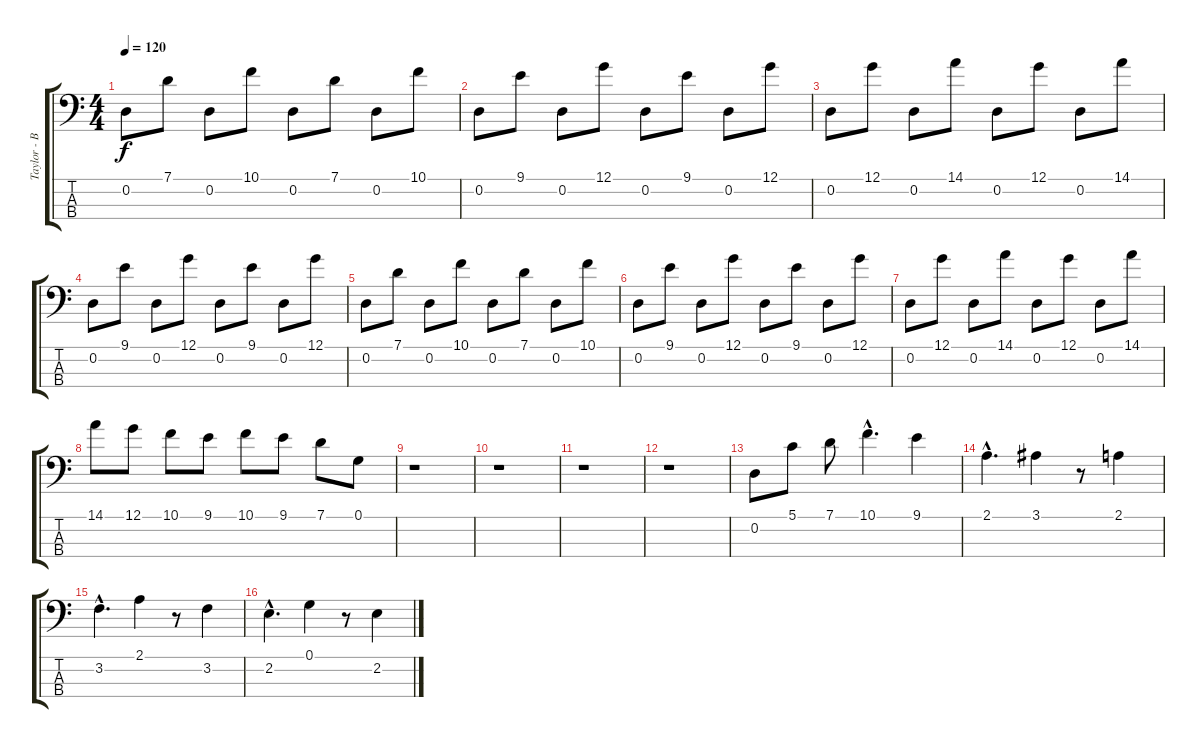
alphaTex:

\track ("Taylor - Bass" "Taylor - B") {instrument electricbassfinger}
\staff {score tabs}
\tuning (G2 D2 A1 E1) {hide}
\ts (4 4)
\tempo 120
\clef f4
\ks c
0.2.8{dy f} 7.1.8 0.2.8 10.1.8 0.2.8 7.1.8 0.2.8 10.1.8 |
0.2.8 9.1.8 0.2.8 12.1.8 0.2.8 9.1.8 0.2.8 12.1.8 |
0.2.8 12.1.8 0.2.8 14.1.8 0.2.8 12.1.8 0.2.8 14.1.8 |
0.2.8 9.1.8 0.2.8 12.1.8 0.2.8 9.1.8 0.2.8 12.1.8 |
0.2.8 7.1.8 0.2.8 10.1.8 0.2.8 7.1.8 0.2.8 10.1.8 |
0.2.8 9.1.8 0.2.8 12.1.8 0.2.8 9.1.8 0.2.8 12.1.8 |
0.2.8 12.1.8 0.2.8 14.1.8 0.2.8 12.1.8 0.2.8 14.1.8 |
14.1.8 12.1.8 10.1.8 9.1.8 10.1.8 9.1.8 7.1.8 0.1.8 |
r.1 |
r.1 |
r.1 |
r.1 |
0.2.8 5.1.8 7.1.8 10.1{hac}.4{d} 9.1.4 |
2.1{hac}.4{d} 3.1.4 r.8 2.1.4 |
3.2{hac}.4{d} 2.1.4 r.8 3.2.4 |
2.2{hac}.4{d} 0.1.4 r.8 2.2.4
